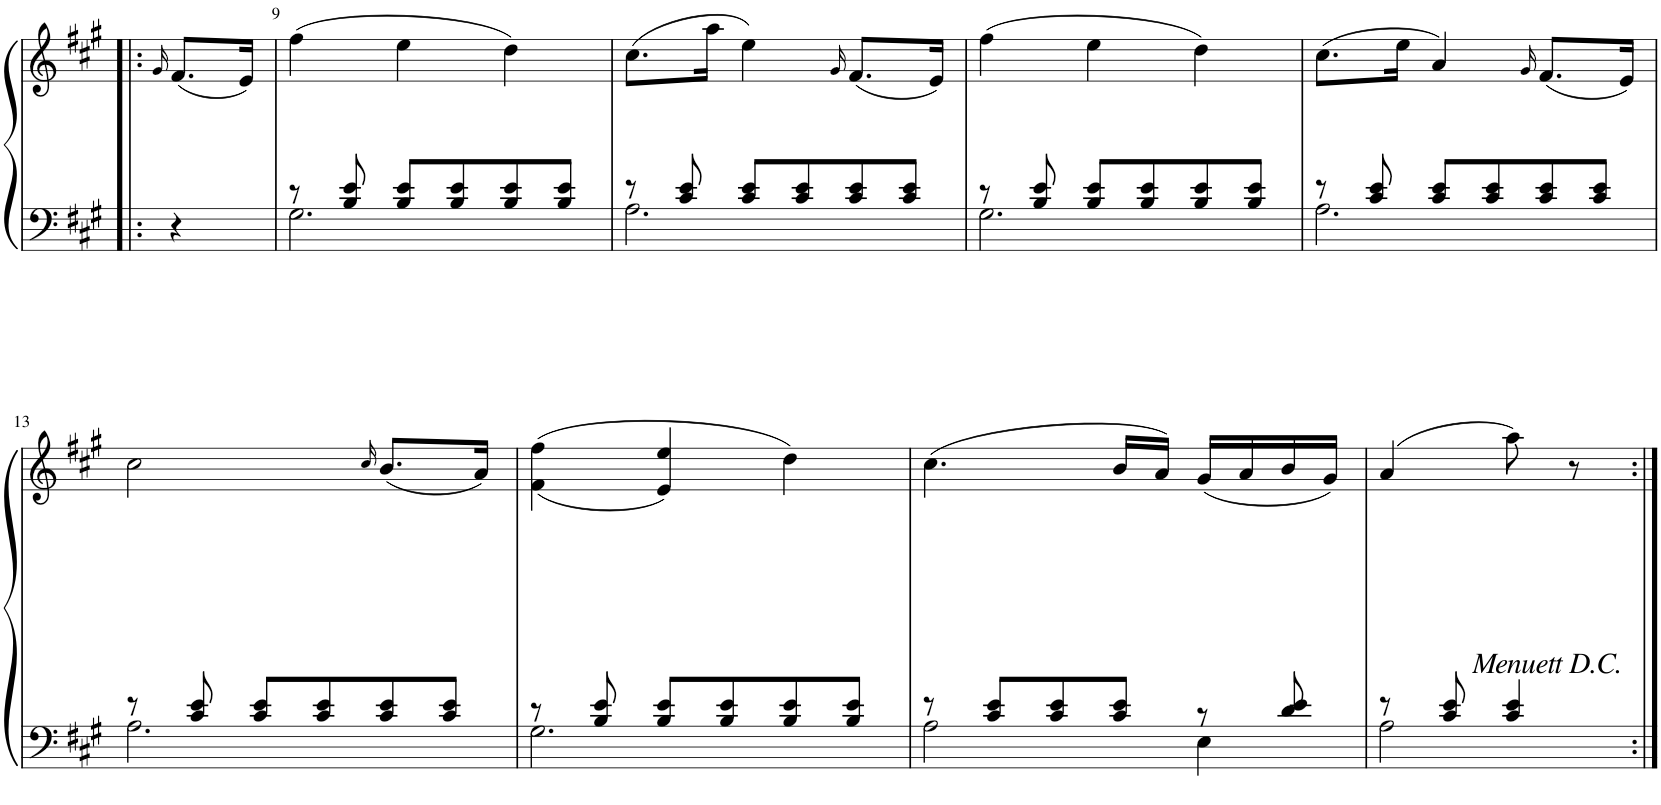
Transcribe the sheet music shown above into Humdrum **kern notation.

**kern	**kern
*part1	*part1
*staff2	*staff1
*I"Piano	*
*I'Pno.	*
!!LO:PB:g=z
*clefF4	*clefG2
*k[f#c#g#]	*k[f#c#g#]
*M3/4	*M3/4
=8X1!|:	=8X1!|:
.	16qg#/
4r	(8.f#/L
.	16e/Jk)
=9	=9
*^	*
8r	2.G#\	(4ff#\
8B/ 8e/	.	.
8B/ 8e/L	.	4ee\
8B/ 8e/	.	.
8B/ 8e/	.	4dd\)
8B/ 8e/J	.	.
=10	=10	=10
8r	2.A\	(8.cc#\L
8c#/ 8e/	.	.
.	.	16aa\Jk
8c#/ 8e/L	.	4ee\)
8c#/ 8e/	.	.
.	.	16qg#/
8c#/ 8e/	.	(8.f#/L
8c#/ 8e/J	.	.
.	.	16e/Jk)
=11	=11	=11
8r	2.G#\	(4ff#\
8B/ 8e/	.	.
8B/ 8e/L	.	4ee\
8B/ 8e/	.	.
8B/ 8e/	.	4dd\)
8B/ 8e/J	.	.
=12	=12	=12
8r	2.A\	(8.cc#\L
8c#/ 8e/	.	.
.	.	16ee\Jk
8c#/ 8e/L	.	4a/)
8c#/ 8e/	.	.
.	.	16qg#/
8c#/ 8e/	.	(8.f#/L
8c#/ 8e/J	.	.
.	.	16e/Jk)
!!LO:LB:g=z
=13	=13	=13
8r	2.A\	2cc#\
8c#/ 8e/	.	.
8c#/ 8e/L	.	.
8c#/ 8e/	.	.
.	.	16qcc#/
8c#/ 8e/	.	(8.b/L
8c#/ 8e/J	.	.
.	.	16a/Jk)
=14	=14	=14
8r	2.G#\	(<(4f#\ 4ff#\
8B/ 8e/	.	.
8B/ 8e/L	.	4e/ 4ee/)
8B/ 8e/	.	.
8B/ 8e/	.	4dd\)
8B/ 8e/J	.	.
=15	=15	=15
8r	2A\	(4.cc#\
8c#/ 8e/L	.	.
8c#/ 8e/	.	.
8c#/ 8e/J	.	16b/LL
.	.	16a/JJ)
8r	4E\	(16g#/LL
.	.	16a/
8d/ 8e/	.	16b/
.	.	16g#/JJ)
=15X2	=15X2	=15X2
8r	2A\	(4a/
8c#/ 8e/	.	.
!	!	!LO:TX:b:i:t=Menuett D.C.
4c#/ 4e/	.	8aa\)
.	.	8r
*v	*v	*
=:|!	=:|!
*-	*-
